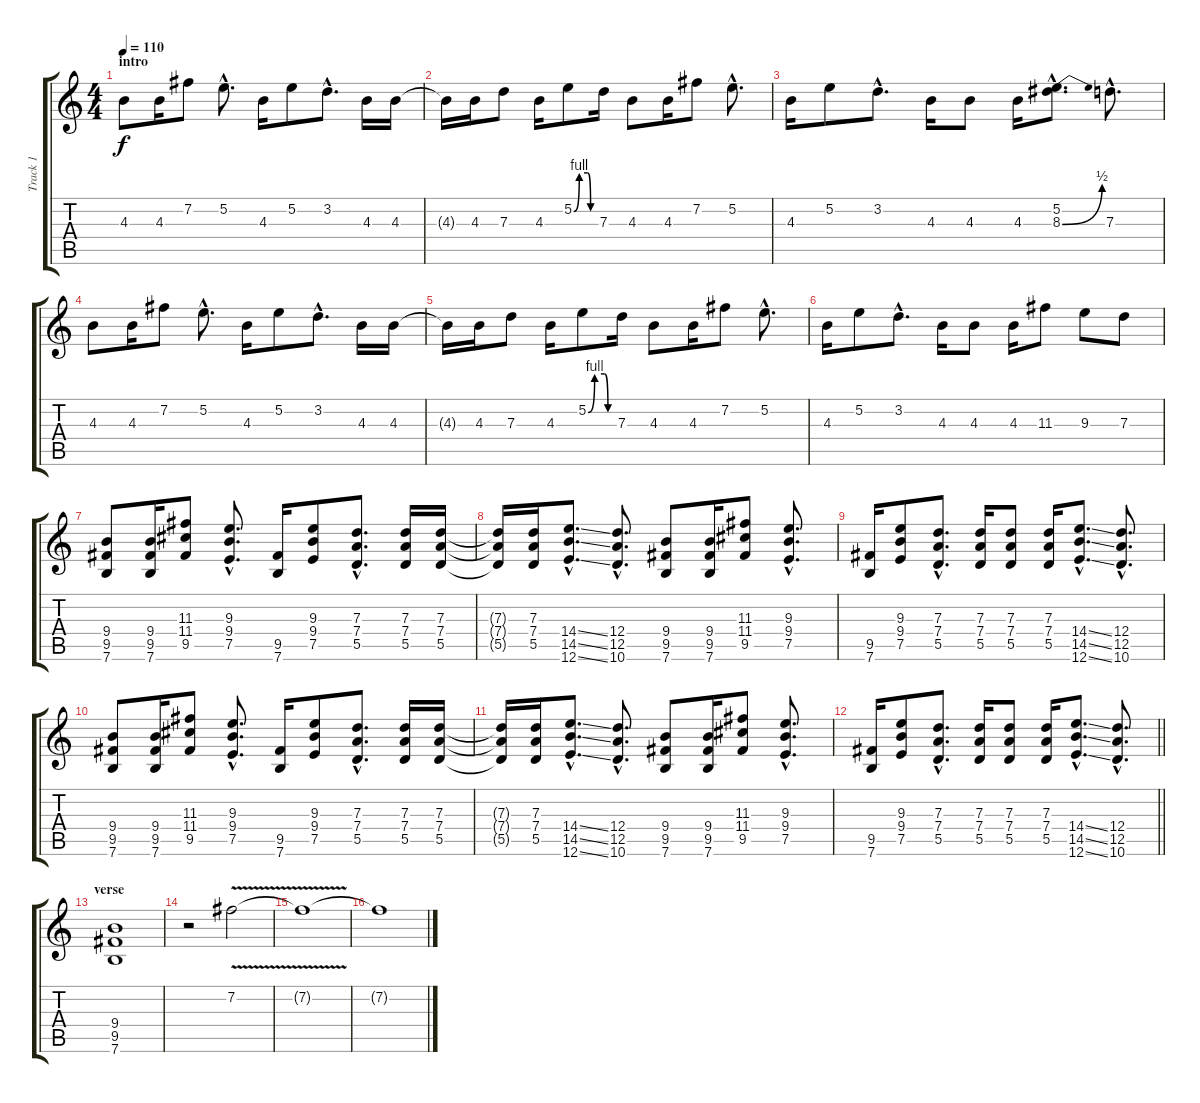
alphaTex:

\track ("Track 1" "Track 1") {instrument distortionguitar}
\staff {score tabs}
\tuning (E4 B3 G3 D3 A2 E2) {hide}
\ts (4 4)
\section ("" "intro")
\tempo 110
\clef g2
\ks c
4.3.8{dy f instrument distortionguitar} 4.3.16 7.2.8 5.2{hac}.8{d} 4.3.16 5.2.8 3.2{hac}.8{d} 4.3.16 4.3.16 |
4.3{t}.16 4.3.16 7.3.8 4.3.16 5.2{be (custom 0 0 15 4 38 4 46 0 60 0)}.8 7.3.16 4.3.8 4.3.16 7.2.8 5.2{hac}.8{d} |
4.3.16 5.2.8 3.2{hac}.8{d} 4.3.16 4.3.8 4.3.16 (5.2{hac} 8.3{be (bend 0 0 60 2) hac}).8{d} 7.3{hac}.8{d} |
4.3.8 4.3.16 7.2.8 5.2{hac}.8{d} 4.3.16 5.2.8 3.2{hac}.8{d} 4.3.16 4.3.16 |
4.3{t}.16 4.3.16 7.3.8 4.3.16 5.2{be (custom 0 0 15 4 38 4 46 0 60 0)}.8 7.3.16 4.3.8 4.3.16 7.2.8 5.2{hac}.8{d} |
4.3.16 5.2.8 3.2{hac}.8{d} 4.3.16 4.3.8 4.3.16 11.3.8 9.3.8 7.3.8 |
(9.4 9.5 7.6).8 (9.4 9.5 7.6).16 (11.3 11.4 9.5).8 (9.3{hac} 9.4{hac} 7.5{hac}).8{d} (9.5 7.6).16 (9.3 9.4 7.5).8 (7.3{hac} 7.4{hac} 5.5{hac}).8{d} (7.3 7.4 5.5).16 (7.3 7.4 5.5).16 |
(7.3{t} 7.4{t} 5.5{t}).16 (7.3 7.4 5.5).16 (14.4{ss hac} 14.5{ss hac} 12.6{ss hac}).8{d} (12.4{hac} 12.5{hac} 10.6{hac}).8{d} (9.4 9.5 7.6).8 (9.4 9.5 7.6).16 (11.3 11.4 9.5).8 (9.3{hac} 9.4{hac} 7.5{hac}).8{d} |
(9.5 7.6).16 (9.3 9.4 7.5).8 (7.3{hac} 7.4{hac} 5.5{hac}).8{d} (7.3 7.4 5.5).16 (7.3 7.4 5.5).8 (7.3 7.4 5.5).16 (14.4{ss hac} 14.5{ss hac} 12.6{ss hac}).8{d} (12.4{hac} 12.5{hac} 10.6{hac}).8{d} |
(9.4 9.5 7.6).8 (9.4 9.5 7.6).16 (11.3 11.4 9.5).8 (9.3{hac} 9.4{hac} 7.5{hac}).8{d} (9.5 7.6).16 (9.3 9.4 7.5).8 (7.3{hac} 7.4{hac} 5.5{hac}).8{d} (7.3 7.4 5.5).16 (7.3 7.4 5.5).16 |
(7.3{t} 7.4{t} 5.5{t}).16 (7.3 7.4 5.5).16 (14.4{ss hac} 14.5{ss hac} 12.6{ss hac}).8{d} (12.4{hac} 12.5{hac} 10.6{hac}).8{d} (9.4 9.5 7.6).8 (9.4 9.5 7.6).16 (11.3 11.4 9.5).8 (9.3{hac} 9.4{hac} 7.5{hac}).8{d} |
\barLineRight lightlight
(9.5 7.6).16 (9.3 9.4 7.5).8 (7.3{hac} 7.4{hac} 5.5{hac}).8{d} (7.3 7.4 5.5).16 (7.3 7.4 5.5).8 (7.3 7.4 5.5).16 (14.4{ss hac} 14.5{ss hac} 12.6{ss hac}).8{d} (12.4{hac} 12.5{hac} 10.6{hac}).8{d} |
\section ("" "verse")
(9.4 9.5 7.6).1 |
r.2{volume 8} 7.2{v}.2 |
7.2{t}.1 |
7.2{t}.1
